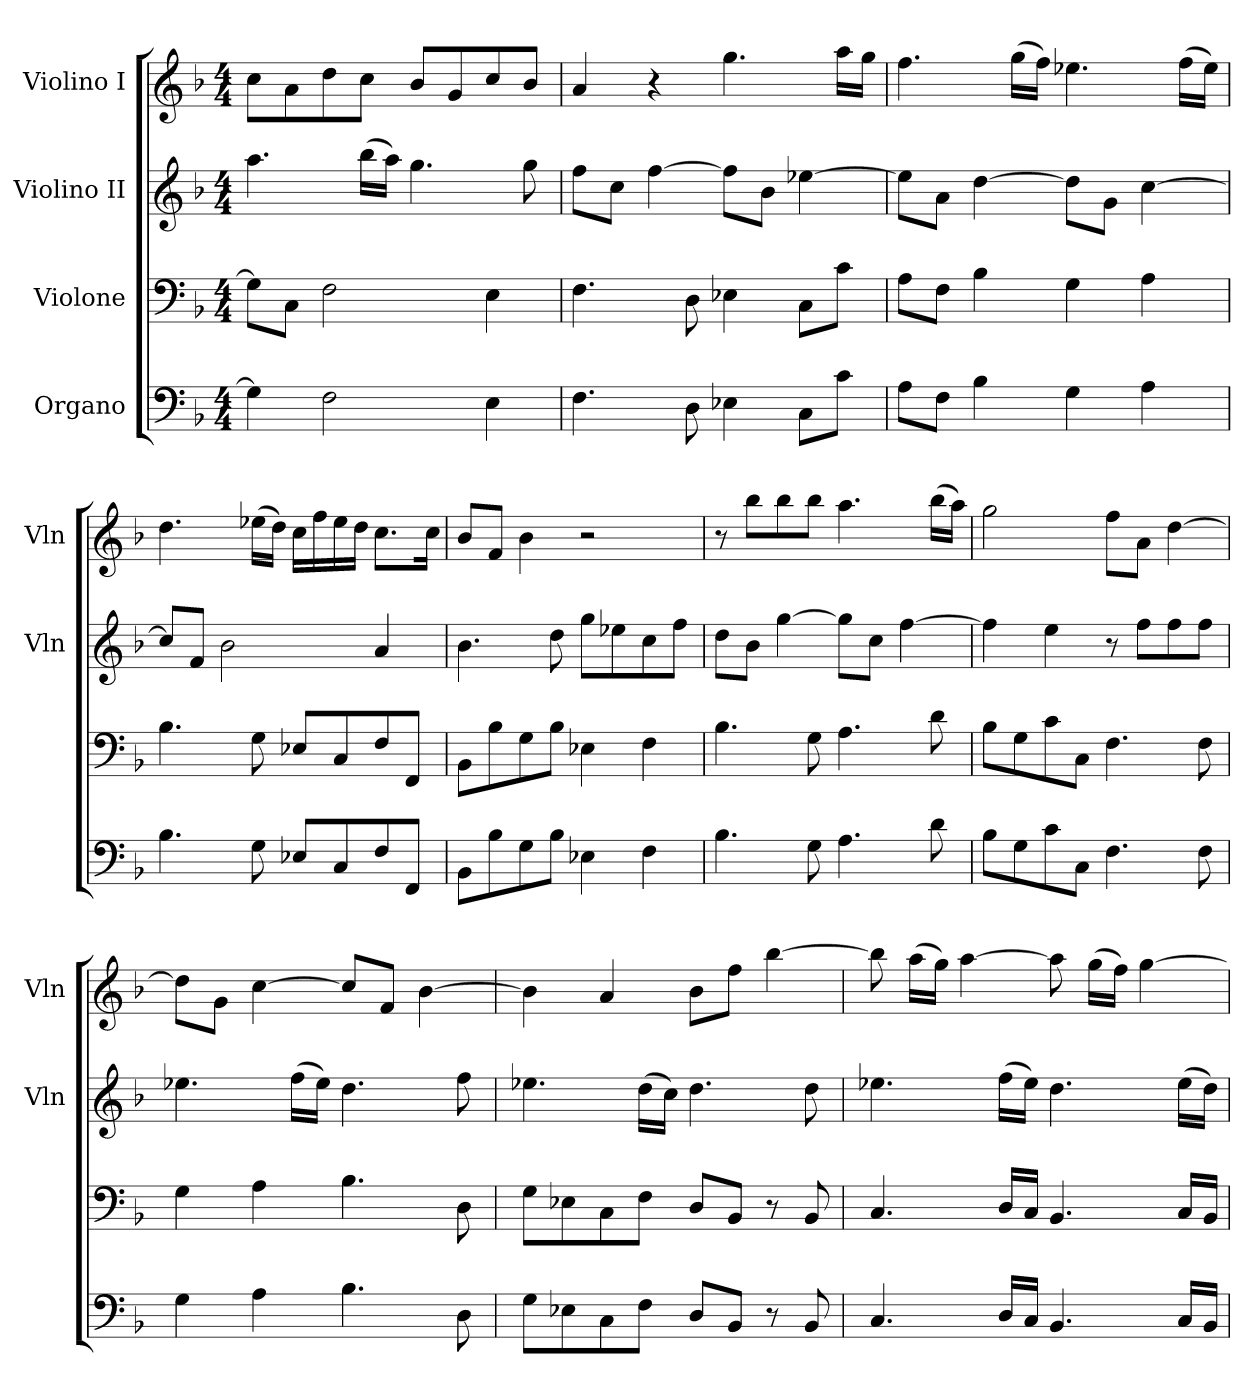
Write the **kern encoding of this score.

**kern	**kern	**kern	**kern
*part4	*part3	*part2	*part1
*staff4	*staff3	*staff2	*staff1
*I"Organo	*I"Violone	*I"Violino II	*I"Violino I
*	*	*I'Vln	*I'Vln
*clefF4	*clefF4	*clefG2	*clefG2
*k[b-]	*k[b-]	*k[b-]	*k[b-]
*M4/4	*M4/4	*M4/4	*M4/4
=	=	=	=
4G]	8GL]	4.aa	8ccL
.	8CJ	.	8a
2F	2F	.	8dd
.	.	(16bb-LL	8ccJ
.	.	16aaJJ)	.
.	.	4.gg	8b-L
.	.	.	8g
4E	4E	.	8cc
.	.	8gg	8b-J
=	=	=	=
4.F	4.F	8ffL	4a
.	.	8ccJ	.
.	.	[4ff	4r
8D	8D	.	.
4E-X	4E-X	8ffL]	4.gg
.	.	8b-J	.
8CL	8CL	[4ee-X	.
8cJ	8cJ	.	16aaLL
.	.	.	16ggJJ
=	=	=	=
8AL	8AL	8ee-L]	4.ff
8FJ	8FJ	8aJ	.
4B-	4B-	[4dd	.
.	.	.	(16ggLL
.	.	.	16ffJJ)
4G	4G	8ddL]	4.ee-X
.	.	8gJ	.
4A	4A	[4cc	.
.	.	.	(16ffLL
.	.	.	16ee-JJ)
=	=	=	=
4.B-	4.B-	8ccL]	4.dd
.	.	8fJ	.
.	.	2b-	.
8G	8G	.	(16ee-XLL
.	.	.	16ddJJ)
8E-XL	8E-XL	.	16ccLL
.	.	.	16ff
8C	8C	.	16ee-
.	.	.	16ddJJ
8F	8F	4a	8.ccL
8FFJ	8FFJ	.	.
.	.	.	16ccJk
=	=	=	=
8BB-L	8BB-L	4.b-	8b-L
8B-	8B-	.	8fJ
8G	8G	.	4b-
8B-J	8B-J	8dd	.
4E-X	4E-X	8ggL	2r
.	.	8ee-X	.
4F	4F	8cc	.
.	.	8ffJ	.
=	=	=	=
4.B-	4.B-	8ddL	8r
.	.	8b-J	8bb-L
.	.	[4gg	8bb-
8G	8G	.	8bb-J
4.A	4.A	8ggL]	4.aa
.	.	8ccJ	.
.	.	[4ff	.
8d	8d	.	(16bb-LL
.	.	.	16aaJJ)
=	=	=	=
8B-L	8B-L	4ff]	2gg
8G	8G	.	.
8c	8c	4ee	.
8CJ	8CJ	.	.
4.F	4.F	8r	8ffL
.	.	8ffL	8aJ
.	.	8ff	[4dd
8F	8F	8ffJ	.
=	=	=	=
4G	4G	4.ee-X	8ddL]
.	.	.	8gJ
4A	4A	.	[4cc
.	.	(16ffLL	.
.	.	16ee-JJ)	.
4.B-	4.B-	4.dd	8ccL]
.	.	.	8fJ
.	.	.	[4b-
8D	8D	8ff	.
=	=	=	=
8GL	8GL	4.ee-X	4b-]
8E-X	8E-X	.	.
8C	8C	.	4a
8FJ	8FJ	(16ddLL	.
.	.	16ccJJ)	.
8DL	8DL	4.dd	8b-L
8BB-J	8BB-J	.	8ffJ
8r	8r	.	[4bb-
8BB-	8BB-	8dd	.
=	=	=	=
4.C	4.C	4.ee-X	8bb-]
.	.	.	(16aaLL
.	.	.	16ggJJ)
.	.	.	[4aa
16DLL	16DLL	(16ffLL	.
16CJJ	16CJJ	16ee-JJ)	.
4.BB-	4.BB-	4.dd	8aa]
.	.	.	(16ggLL
.	.	.	16ffJJ)
.	.	.	[4gg
16CLL	16CLL	(16ee-LL	.
16BB-JJ	16BB-JJ	16ddJJ)	.
=	=	=	=
*-	*-	*-	*-
